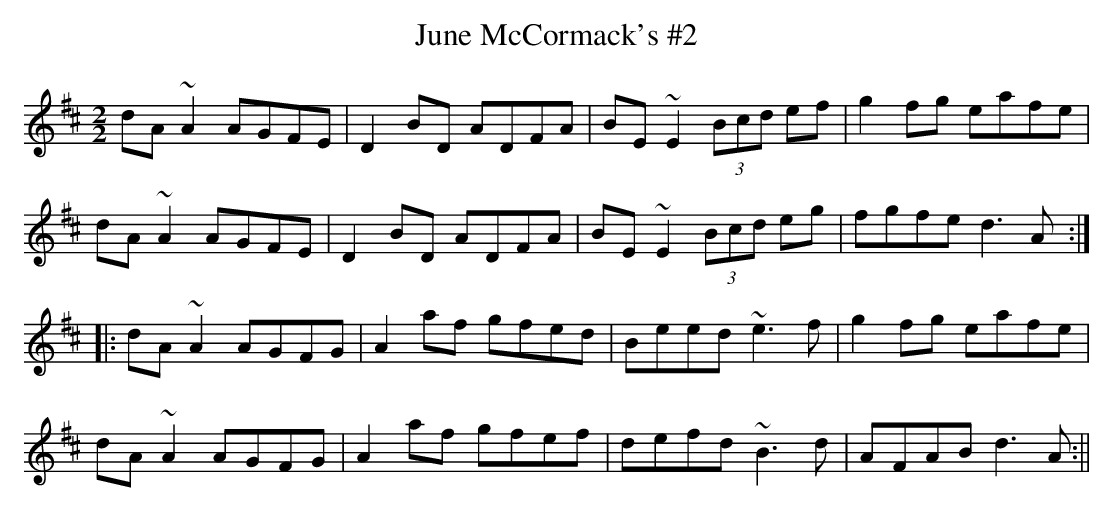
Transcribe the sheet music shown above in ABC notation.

X:1
T:June McCormack's #2
M:2/2
L:1/8
K:D
dA~A2 AGFE|D2BD ADFA|BE~E2 (3Bcd ef|g2fg eafe|
dA~A2 AGFE|D2BD ADFA|BE~E2 (3Bcd eg|fgfe d3A:|
|:dA~A2 AGFG|A2af gfed|Beed ~e3f|g2fg eafe|
dA~A2 AGFG|A2af gfef|defd ~B3d|AFAB d3A:||
